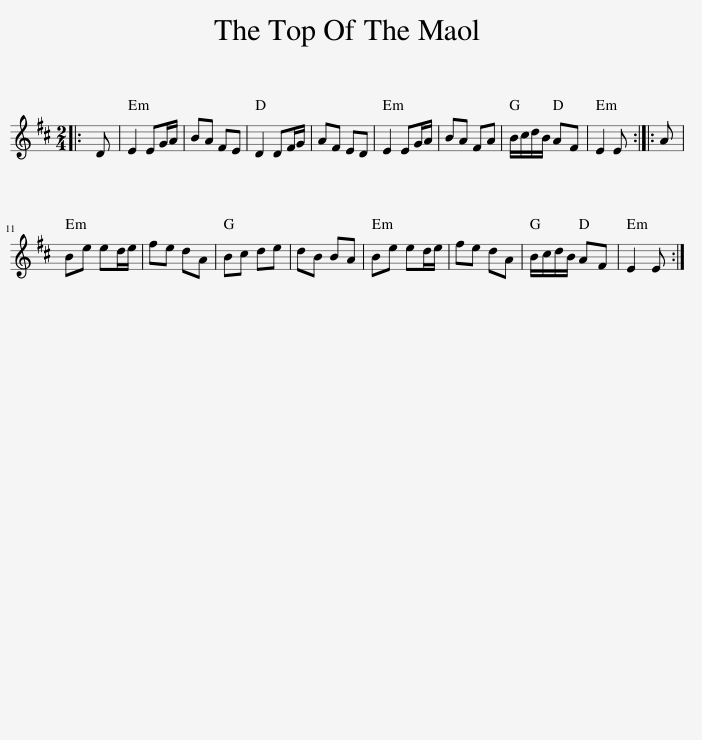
X:1
L:1/8
M:2/4
I:linebreak $
K:D
V:1 treble
V:1
|: D | E2 EG/A/ | BA FE | D2 DF/G/ | AF ED | %5
 E2 EG/A/ | BA FA | B/c/d/B/ AF | E2 E :: A |$ %10
 Be ed/e/ | fe dA | Bc de | dB BA | Be ed/e/ | %15
 fe dA | B/c/d/B/ AF | E2 E :| %18
